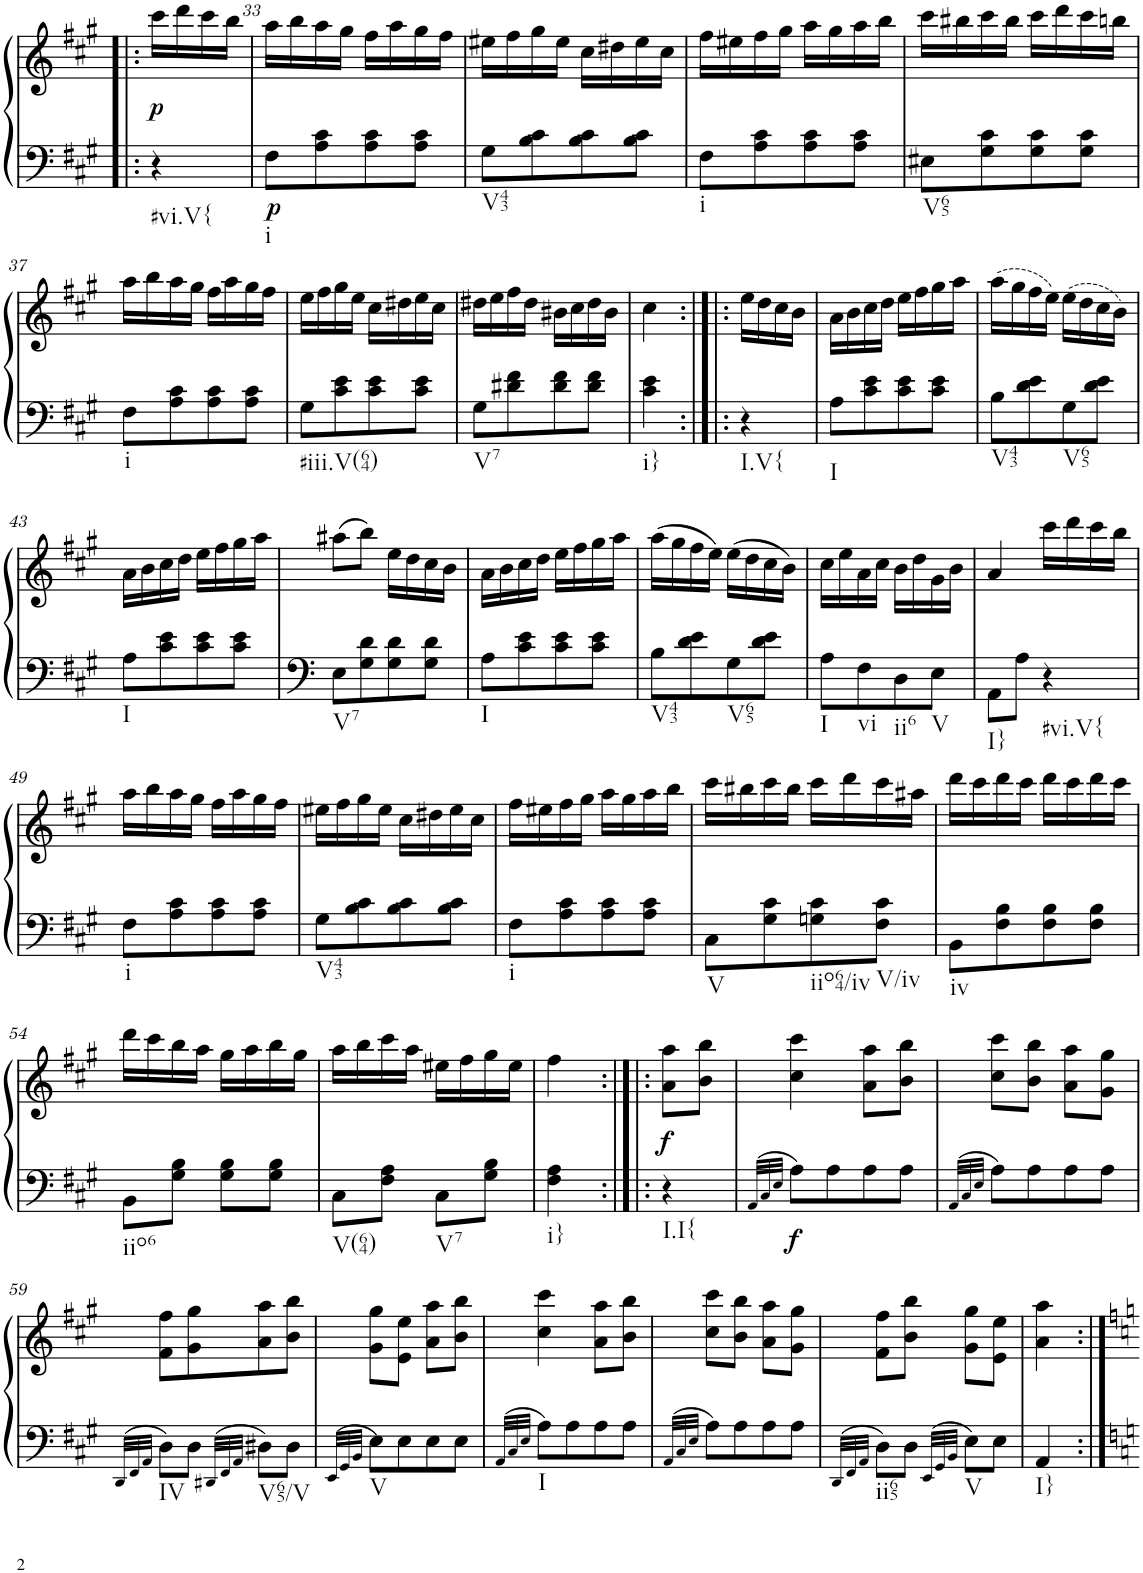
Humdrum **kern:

**kern	**kern	**dynam
*part1	*part1	*part1
*staff2	*staff1	*staff1/2
*I"Piano, Piano right	*	*
*I'Pno.	*	*
!!LO:PB:g=z
*clefF4	*clefG2	*
*k[f#c#g#]	*k[f#c#g#]	*
*M2/4	*M2/4	*
=32X3!|:	=32X3!|:	=32X3!|:
!LO:TX:b:t=#vi.V{	!	!
!	!	!LO:DY:b
4r	16ccc#\LL	p
.	16ddd\	.
.	16ccc#\	.
.	16bb\JJ	.
=33	=33	=33
!LO:TX:b:t=i	!	!
!	!	!LO:DY:b=2
8F#\L	16aa\LL	p
.	16bb\	.
8A\ 8c#\	16aa\	.
.	16gg#\JJ	.
8A\ 8c#\	16ff#\LL	.
.	16aa\	.
8A\ 8c#\J	16gg#\	.
.	16ff#\JJ	.
=34	=34	=34
!LO:TX:b:t=V43	!	!
8G#\L	16ee#X\LL	.
.	16ff#\	.
8B\ 8c#\	16gg#\	.
.	16ee#\JJ	.
8B\ 8c#\	16cc#\LL	.
.	16dd#X\	.
8B\ 8c#\J	16ee#\	.
.	16cc#\JJ	.
=35	=35	=35
!LO:TX:b:t=i	!	!
8F#\L	16ff#\LL	.
.	16ee#X\	.
8A\ 8c#\	16ff#\	.
.	16gg#\JJ	.
8A\ 8c#\	16aa\LL	.
.	16gg#\	.
8A\ 8c#\J	16aa\	.
.	16bb\JJ	.
=36	=36	=36
!LO:TX:b:t=V65	!	!
8E#X\L	16ccc#\LL	.
.	16bb#X\	.
8G#\ 8c#\	16ccc#\	.
.	16bb#\JJ	.
8G#\ 8c#\	16ccc#\LL	.
.	16ddd\	.
8G#\ 8c#\J	16ccc#\	.
.	16bbn\JJ	.
!!LO:LB:g=z
=37	=37	=37
!LO:TX:b:t=i	!	!
8F#\L	16aa\LL	.
.	16bb\	.
8A\ 8c#\	16aa\	.
.	16gg#\JJ	.
8A\ 8c#\	16ff#\LL	.
.	16aa\	.
8A\ 8c#\J	16gg#\	.
.	16ff#\JJ	.
=38	=38	=38
!LO:TX:b:t=#iii.V(64)	!	!
8G#\L	16ee\LL	.
.	16ff#\	.
8c#\ 8e\	16gg#\	.
.	16ee\JJ	.
8c#\ 8e\	16cc#\LL	.
.	16dd#X\	.
8c#\ 8e\J	16ee\	.
.	16cc#\JJ	.
=39	=39	=39
!LO:TX:b:t=V7	!	!
8G#\L	16dd#X\LL	.
.	16ee\	.
8d#X\ 8f#\	16ff#\	.
.	16dd#\JJ	.
8d#\ 8f#\	16b#X\LL	.
.	16cc#\	.
8d#\ 8f#\J	16dd#\	.
.	16b#\JJ	.
=40	=40	=40
!LO:TX:b:t=i}	!	!
4c#\ 4e\	4cc#\	.
=40X4:|!|:	=40X4:|!|:	=40X4:|!|:
!LO:TX:b:t=I.V{	!	!
4r	16ee\LL	.
.	16dd\	.
.	16cc#\	.
.	16b\JJ	.
=41	=41	=41
!LO:TX:b:t=I	!	!
8A\L	16a\LL	.
.	16b\	.
8c#\ 8e\	16cc#\	.
.	16dd\JJ	.
8c#\ 8e\	16ee\LL	.
.	16ff#\	.
8c#\ 8e\J	16gg#\	.
.	16aa\JJ	.
=42	=42	=42
!LO:TX:b:t=V43	!	!
8B\L	(16aa\LL	.
.	16gg#\	.
8d\ 8e\	16ff#\	.
.	16ee\JJ)	.
!LO:TX:b:t=V65	!	!
8G#\	(16ee\LL	.
.	16dd\	.
8d\ 8e\J	16cc#\	.
.	16b\JJ)	.
!!LO:LB:g=z
=43	=43	=43
!LO:TX:b:t=I	!	!
8A\L	16a\LL	.
.	16b\	.
8c#\ 8e\	16cc#\	.
.	16dd\JJ	.
8c#\ 8e\	16ee\LL	.
.	16ff#\	.
8c#\ 8e\J	16gg#\	.
.	16aa\JJ	.
=44	=44	=44
!LO:TX:b:t=V7	!	!
8E\L	(8aa#X\L	.
8G#\ 8d\	8bb\J)	.
8G#\ 8d\	16ee\LL	.
.	16dd\	.
8G#\ 8d\J	16cc#\	.
.	16b\JJ	.
=45	=45	=45
!LO:TX:b:t=I	!	!
8A\L	16a\LL	.
.	16b\	.
8c#\ 8e\	16cc#\	.
.	16dd\JJ	.
8c#\ 8e\	16ee\LL	.
.	16ff#\	.
8c#\ 8e\J	16gg#\	.
.	16aa\JJ	.
=46	=46	=46
!LO:TX:b:t=V43	!	!
8B\L	(16aa\LL	.
.	16gg#\	.
8d\ 8e\	16ff#\	.
.	16ee\JJ)	.
!LO:TX:b:t=V65	!	!
8G#\	(16ee\LL	.
.	16dd\	.
8d\ 8e\J	16cc#\	.
.	16b\JJ)	.
=47	=47	=47
!LO:TX:b:t=I	!	!
8A\L	16cc#\LL	.
.	16ee\	.
!LO:TX:b:t=vi	!	!
8F#\	16a\	.
.	16cc#\JJ	.
!LO:TX:b:t=ii6	!	!
8D\	16b\LL	.
.	16dd\	.
!LO:TX:b:t=V	!	!
8E\J	16g#\	.
.	16b\JJ	.
=48	=48	=48
!LO:TX:b:t=I}	!	!
8AA\L	4a/	.
8A\J	.	.
!LO:TX:b:t=#vi.V{	!	!
4r	16ccc#\LL	.
.	16ddd\	.
.	16ccc#\	.
.	16bb\JJ	.
!!LO:LB:g=z
=49	=49	=49
!LO:TX:b:t=i	!	!
8F#\L	16aa\LL	.
.	16bb\	.
8A\ 8c#\	16aa\	.
.	16gg#\JJ	.
8A\ 8c#\	16ff#\LL	.
.	16aa\	.
8A\ 8c#\J	16gg#\	.
.	16ff#\JJ	.
=50	=50	=50
!LO:TX:b:t=V43	!	!
8G#\L	16ee#X\LL	.
.	16ff#\	.
8B\ 8c#\	16gg#\	.
.	16ee#\JJ	.
8B\ 8c#\	16cc#\LL	.
.	16dd#X\	.
8B\ 8c#\J	16ee#\	.
.	16cc#\JJ	.
=51	=51	=51
!LO:TX:b:t=i	!	!
8F#\L	16ff#\LL	.
.	16ee#X\	.
8A\ 8c#\	16ff#\	.
.	16gg#\JJ	.
8A\ 8c#\	16aa\LL	.
.	16gg#\	.
8A\ 8c#\J	16aa\	.
.	16bb\JJ	.
=52	=52	=52
!LO:TX:b:t=V	!	!
8C#\L	16ccc#\LL	.
.	16bb#X\	.
8G#\ 8c#\	16ccc#\	.
.	16bb#\JJ	.
!LO:TX:b:t=iio64/iv	!	!
8Gn\ 8c#\	16ccc#\LL	.
.	16ddd\	.
!LO:TX:b:t=V/iv	!	!
8F#\ 8c#\J	16ccc#\	.
.	16aa#X\JJ	.
=53	=53	=53
!LO:TX:b:t=iv	!	!
8BB\L	16ddd\LL	.
.	16ccc#\	.
8F#\ 8B\	16ddd\	.
.	16ccc#\JJ	.
8F#\ 8B\	16ddd\LL	.
.	16ccc#\	.
8F#\ 8B\J	16ddd\	.
.	16ccc#\JJ	.
!!LO:LB:g=z
=54	=54	=54
!LO:TX:b:t=iio6	!	!
8BB\L	16ddd\LL	.
.	16ccc#\	.
8G#\ 8B\J	16bb\	.
.	16aa\JJ	.
8G#\ 8B\L	16gg#\LL	.
.	16aa\	.
8G#\ 8B\J	16bb\	.
.	16gg#\JJ	.
=55	=55	=55
!LO:TX:b:t=V(64)	!	!
8C#\L	16aa\LL	.
.	16bb\	.
8F#\ 8A\J	16ccc#\	.
.	16aa\JJ	.
!LO:TX:b:t=V7	!	!
8C#\L	16ee#X\LL	.
.	16ff#\	.
8G#\ 8B\J	16gg#\	.
.	16ee#\JJ	.
=56	=56	=56
!LO:TX:b:t=i}	!	!
4F#\ 4A\	4ff#\	.
=56X5:|!|:	=56X5:|!|:	=56X5:|!|:
!LO:TX:b:t=I.I{	!	!
!	!	!LO:DY:b
4r	8a\ 8aa\L	f
.	8b\ 8bb\J	.
=57	=57	=57
32qAA/LLL	.	.
32qC#/	.	.
32qE/JJJ	.	.
!	!	!LO:DY:b=2
8A\L	4cc#\ 4ccc#\	f
8A\	.	.
8A\	8a\ 8aa\L	.
8A\J	8b\ 8bb\J	.
=58	=58	=58
32qAA/LLL	.	.
32qC#/	.	.
32qE/JJJ	.	.
8A\L	8cc#\ 8ccc#\L	.
8A\	8b\ 8bb\J	.
8A\	8a\ 8aa\L	.
8A\J	8g#\ 8gg#\J	.
!!LO:LB:g=z
=59	=59	=59
32qDD/LLL	.	.
32qFF#/	.	.
32qAA/JJJ	.	.
!LO:TX:b:t=IV	!	!
8D\L	8f#\ 8ff#\L	.
8D\J	8g#\ 8gg#\	.
32qDD#X/LLL	.	.
32qFF#/	.	.
32qAA/JJJ	.	.
!LO:TX:b:t=V65/V	!	!
8D#X\L	8a\ 8aa\	.
8D#\J	8b\ 8bb\J	.
=60	=60	=60
32qEE/LLL	.	.
32qGG#/	.	.
32qBB/JJJ	.	.
!LO:TX:b:t=V	!	!
8E\L	8g#\ 8gg#\L	.
8E\	8e\ 8ee\J	.
8E\	8a\ 8aa\L	.
8E\J	8b\ 8bb\J	.
=61	=61	=61
32qAA/LLL	.	.
32qC#/	.	.
32qE/JJJ	.	.
!LO:TX:b:t=I	!	!
8A\L	4cc#\ 4ccc#\	.
8A\	.	.
8A\	8a\ 8aa\L	.
8A\J	8b\ 8bb\J	.
=62	=62	=62
32qAA/LLL	.	.
32qC#/	.	.
32qE/JJJ	.	.
8A\L	8cc#\ 8ccc#\L	.
8A\	8b\ 8bb\J	.
8A\	8a\ 8aa\L	.
8A\J	8g#\ 8gg#\J	.
=63	=63	=63
32qDD/LLL	.	.
32qFF#/	.	.
32qAA/JJJ	.	.
!LO:TX:b:t=ii65	!	!
8D\L	8f#\ 8ff#\L	.
8D\J	8b\ 8bb\J	.
32qEE/LLL	.	.
32qGG#/	.	.
32qBB/JJJ	.	.
!LO:TX:b:t=V	!	!
8E\L	8g#\ 8gg#\L	.
8E\J	8e\ 8ee\J	.
=64	=64	=64
!LO:TX:b:t=I}	!	!
4AA/	4a\ 4aa\	.
=:|!	=:|!	=:|!
*-	*-	*-
